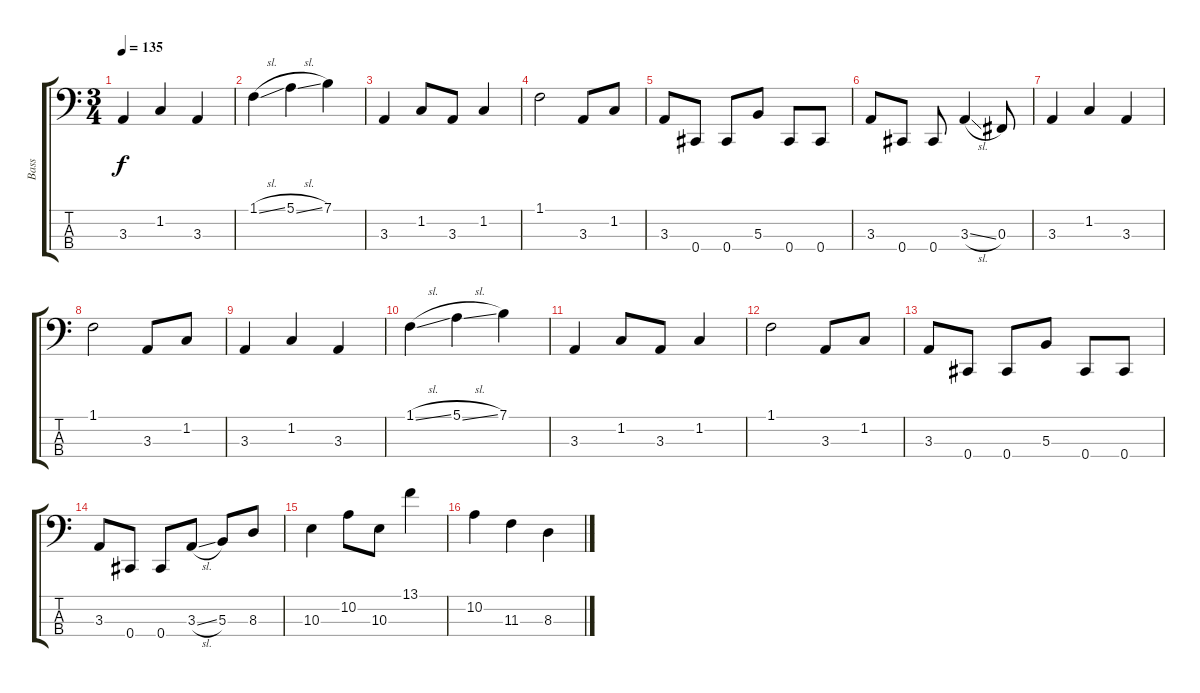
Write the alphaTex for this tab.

\track ("Bass" "Bass") {mute instrument electricbassfinger}
\staff {score tabs}
\tuning (E2 B1 Gb1 Db1) {hide}
\ts (3 4)
\tempo 135
\clef f4
\ks c
3.3.4{dy f} 1.2.4 3.3.4 |
1.1{sl}.4 5.1{sl}.4 7.1.4 |
3.3.4 1.2.8 3.3.8 1.2.4 |
1.1.2 3.3.8 1.2.8 |
3.3.8 0.4.8 0.4.8 5.3.8 0.4.8 0.4.8 |
3.3.8 0.4.8 0.4.8 3.3{sl}.4 0.3.8 |
3.3.4 1.2.4 3.3.4 |
1.1.2 3.3.8 1.2.8 |
3.3.4 1.2.4 3.3.4 |
1.1{sl}.4 5.1{sl}.4 7.1.4 |
3.3.4 1.2.8 3.3.8 1.2.4 |
1.1.2 3.3.8 1.2.8 |
3.3.8 0.4.8 0.4.8 5.3.8 0.4.8 0.4.8 |
3.3.8 0.4.8 0.4.8 3.3{sl}.8 5.3.8 8.3.8 |
10.3.4 10.2.8 10.3.8 13.1.4 |
10.2.4 11.3.4 8.3.4
